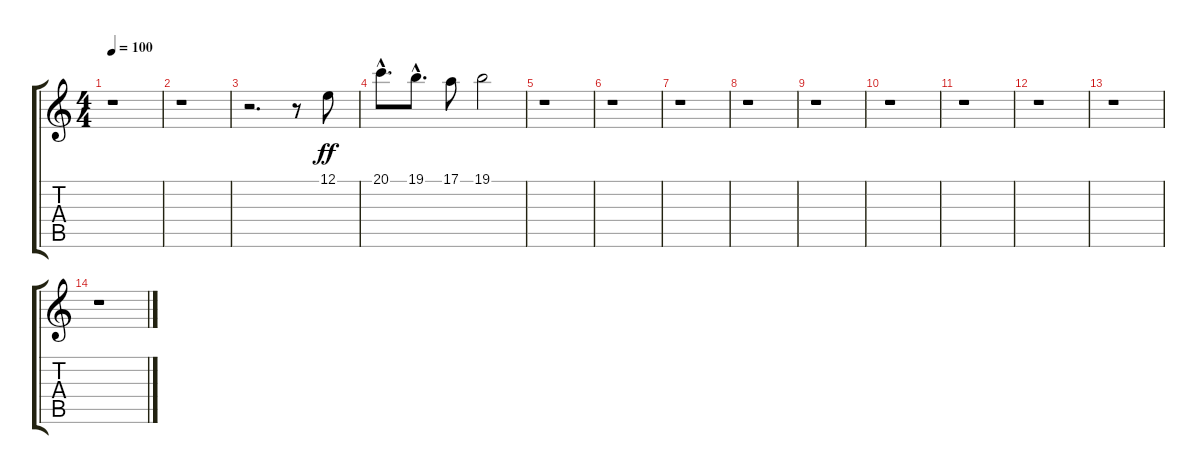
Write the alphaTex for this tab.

\track "" {instrument harpsichord}
\staff {score tabs}
\tuning (E4 B3 G3 D3 A2 E2) {hide}
\ts (4 4)
\tempo 100
\clef g2
\ks c
r.1{dy fff} |
r.1 |
r.2{d} r.8 12.1.8{dy ff} |
20.1{hac}.8{d} 19.1{hac}.8{d} 17.1.8 19.1.2 |
r.1 |
r.1 |
r.1 |
r.1 |
r.1 |
r.1 |
r.1 |
r.1 |
r.1 |
r.1
